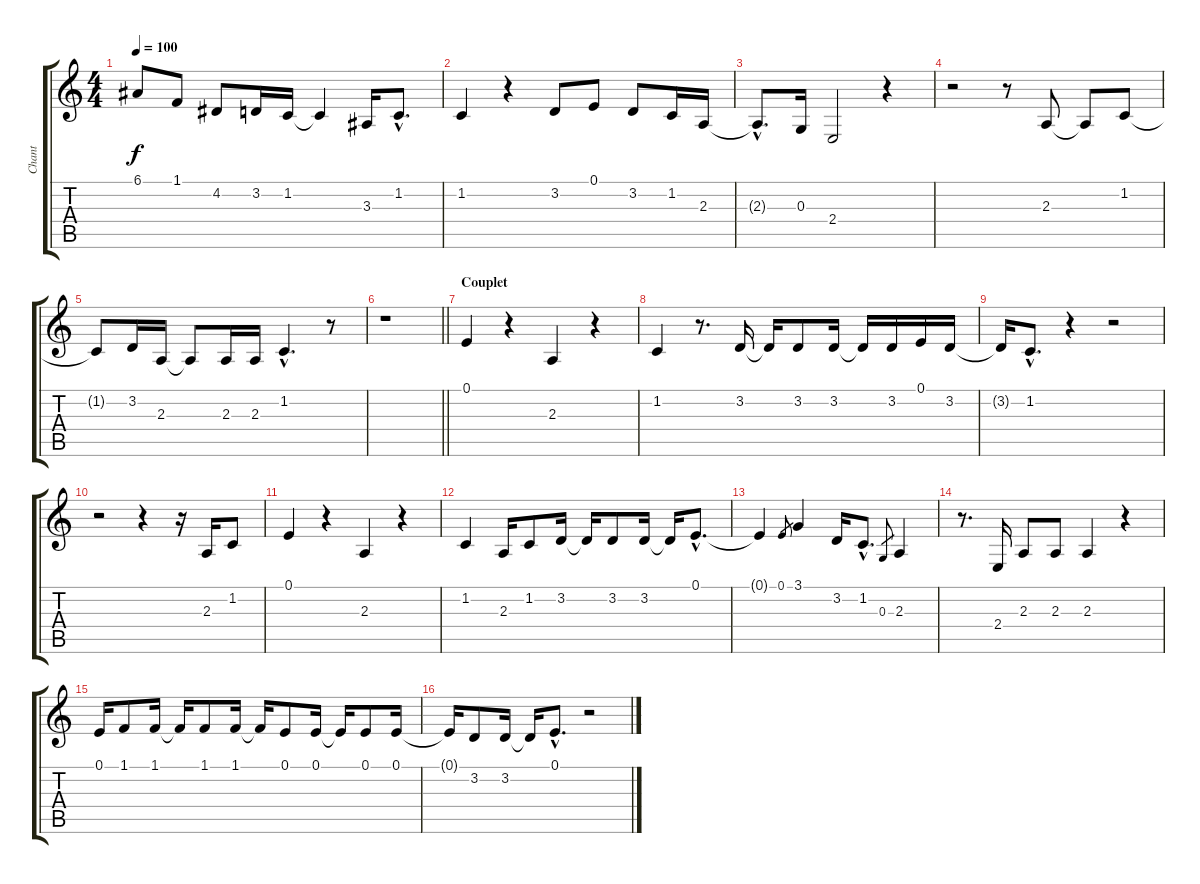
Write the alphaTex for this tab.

\track ("Chant" "Chant") {instrument lead6voice}
\staff {score tabs}
\tuning (E4 B3 G3 D3 A2 E2) {hide}
\ts (4 4)
\tempo 100
\clef g2
\ks c
6.1{t}.8{dy f} 1.1.8 4.2.8 3.2.16 1.2.16 1.2{t}.4 3.3.16 1.2{hac}.8{d} |
1.2.4 r.4 3.2.8 0.1.8 3.2.8 1.2.16 2.3.16 |
2.3{hac t}.8{d} 0.3.16 2.4.2 r.4 |
r.2 r.8 2.3.8 2.3{t}.8 1.2.8 |
1.2{t}.8 3.2.16 2.3.16 2.3{t}.8 2.3.16 2.3.16 1.2{hac}.4{d} r.8 |
\barLineRight lightlight
r.1 |
\section ("" "Couplet")
0.1.4 r.4 2.3.4 r.4 |
1.2.4 r.8{d} 3.2.16 3.2{t}.16 3.2.8 3.2.16 3.2{t}.16 3.2.16 0.1.16 3.2.16 |
3.2{t}.16 1.2{hac}.8{d} r.4 r.2 |
r.2 r.4 r.16 2.3.16 1.2.8 |
0.1.4 r.4 2.3.4 r.4 |
1.2.4 2.3.16 1.2.8 3.2.16 3.2{t}.16 3.2.8 3.2.16 3.2{t}.16 0.1{hac}.8{d} |
0.1{t}.4 0.1.8{gr} 3.1.4 3.2.16 1.2{hac}.8{d} 0.3.8{gr} 2.3.4 |
r.8{d} 2.4.16 2.3.8 2.3.8 2.3.4 r.4 |
0.1.16 1.1.8 1.1.16 1.1{t}.16 1.1.8 1.1.16 1.1{t}.16 0.1.8 0.1.16 0.1{t}.16 0.1.8 0.1.16 |
0.1{t}.16 3.2.8 3.2.16 3.2{t}.16 0.1{hac}.8{d} r.2
